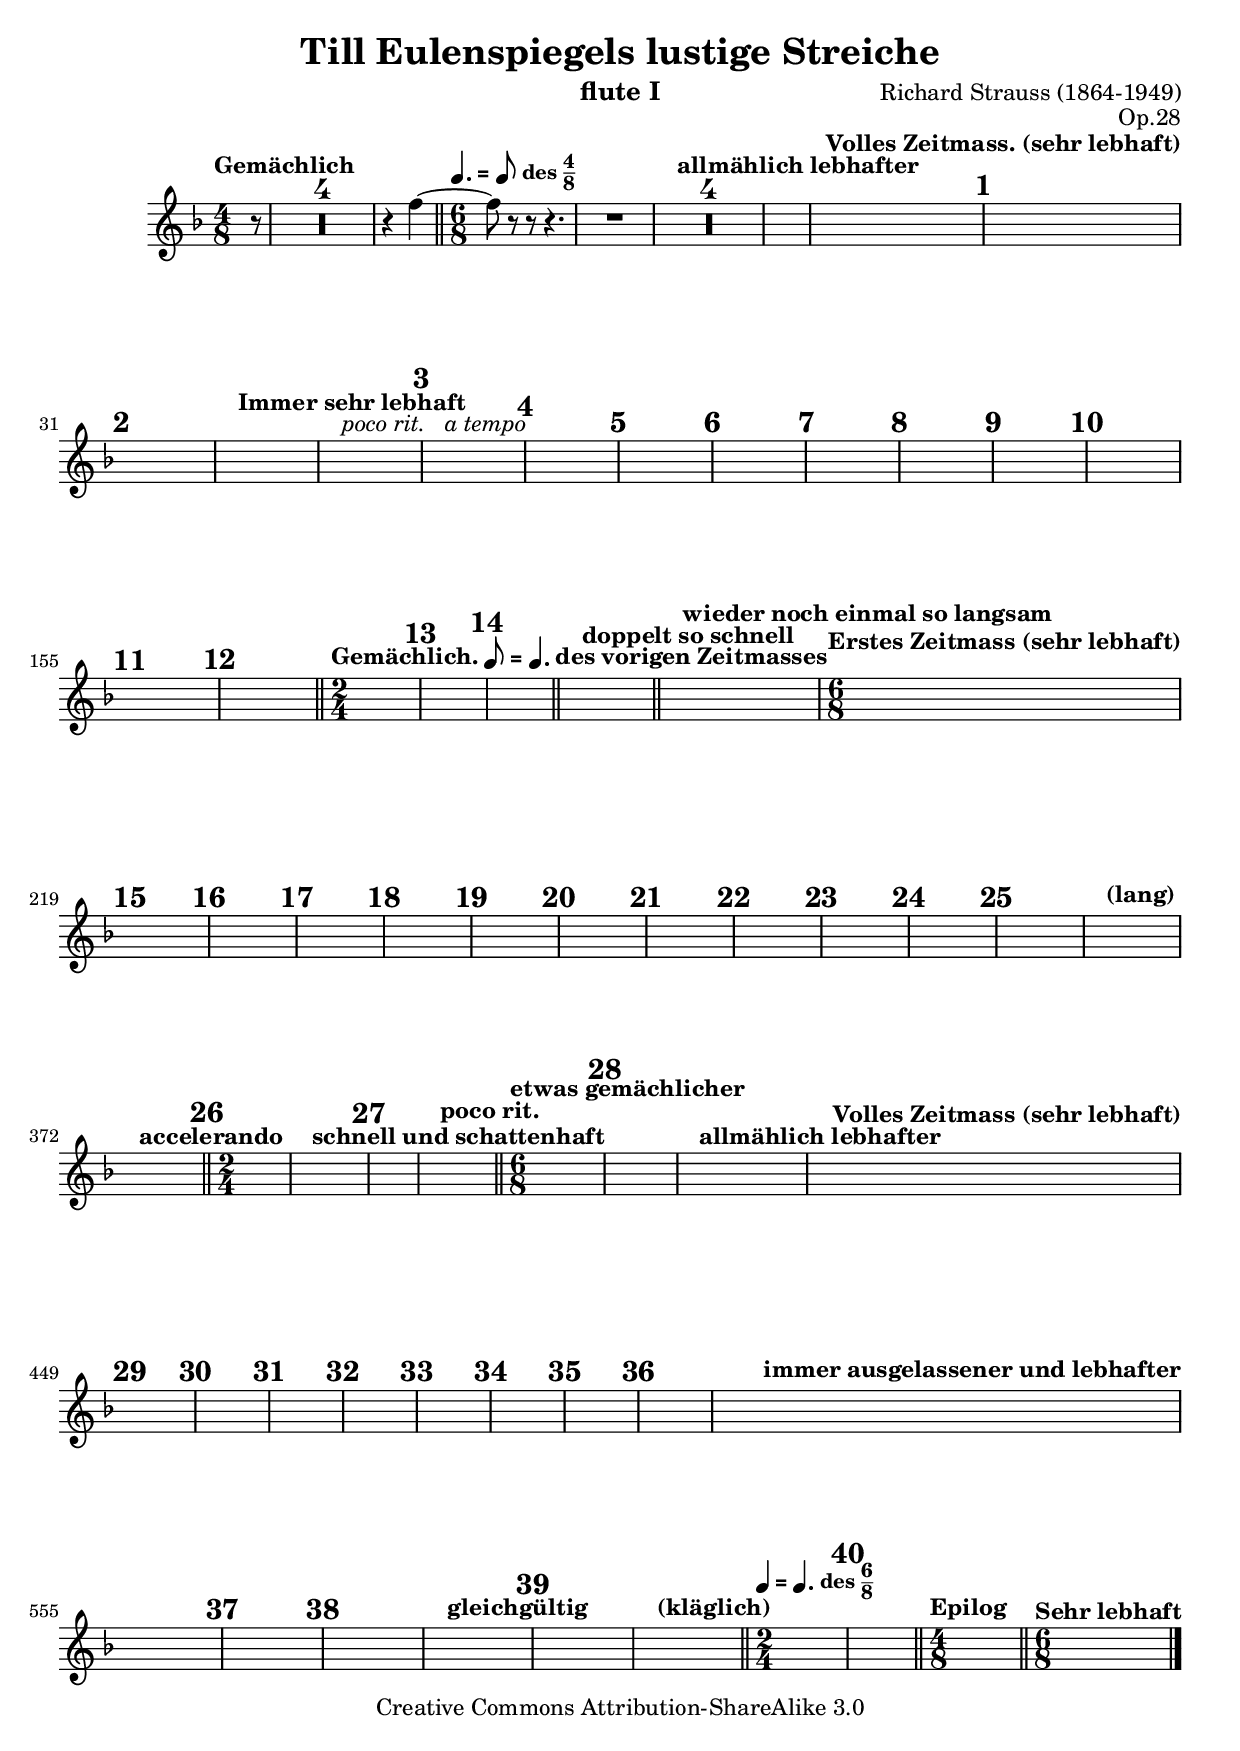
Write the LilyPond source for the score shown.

\version "2.13.49"

\include "defs.ily" 
\version "2.13.49"

fluteOne = \relative c''
{
  \key f \major
  r8
  R2*4 |
  r4 f~ |

  %6/8
  f8 r r r4. |
  R2.*5 |
}
 

instrument = "flute I"

notes = \fluteOne

\include "part.ily"
